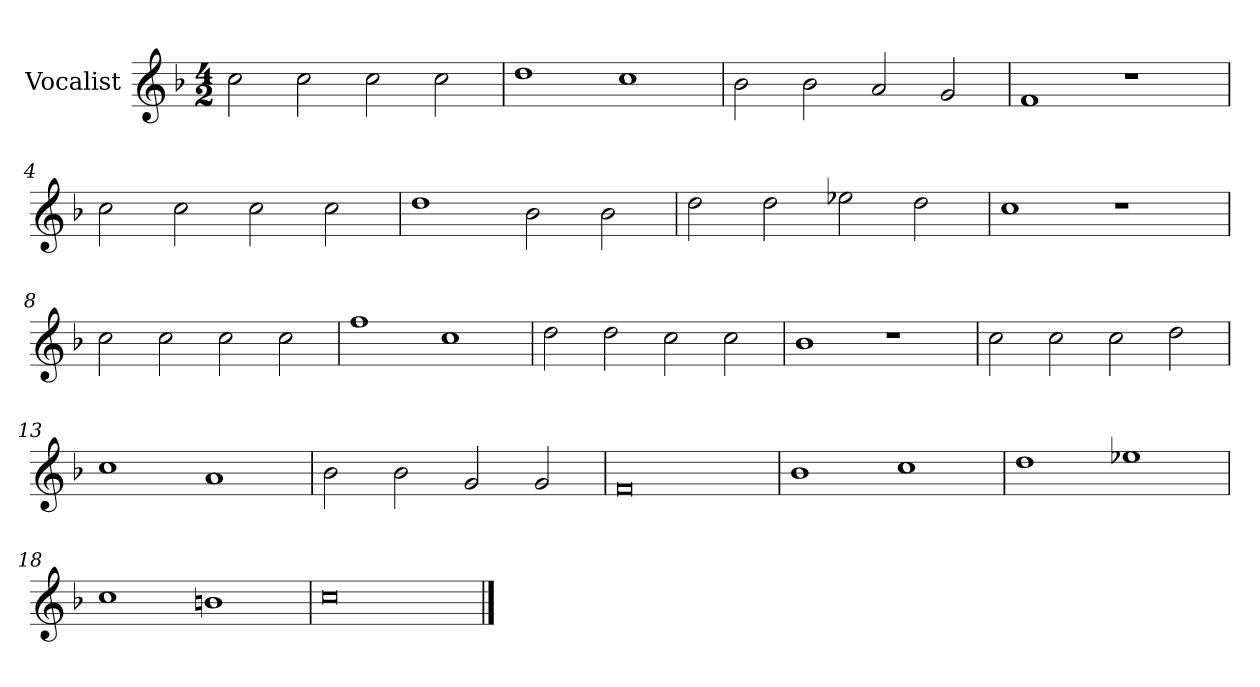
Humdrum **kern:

**kern
*part1
*staff1
*I"Vocalist
*k[b-]
*F:
*M4/2
=
2cc
2cc
2cc
2cc
=1
1dd
1cc
=2
2b-
2b-
2a
2g
=3
1f
1r
=4
2cc
2cc
2cc
2cc
=5
1dd
2b-
2b-
=6
2dd
2dd
2ee-X
2dd
=7
1cc
1r
=8
2cc
2cc
2cc
2cc
=9
1ff
1cc
=10
2dd
2dd
2cc
2cc
=11
1b-
1r
=12
2cc
2cc
2cc
2dd
=13
1cc
1a
=14
2b-
2b-
2g
2g
=15
0f
=16
1b-
1cc
=17
1dd
1ee-X
=18
1cc
1bn
=19
0cc
==
*-
